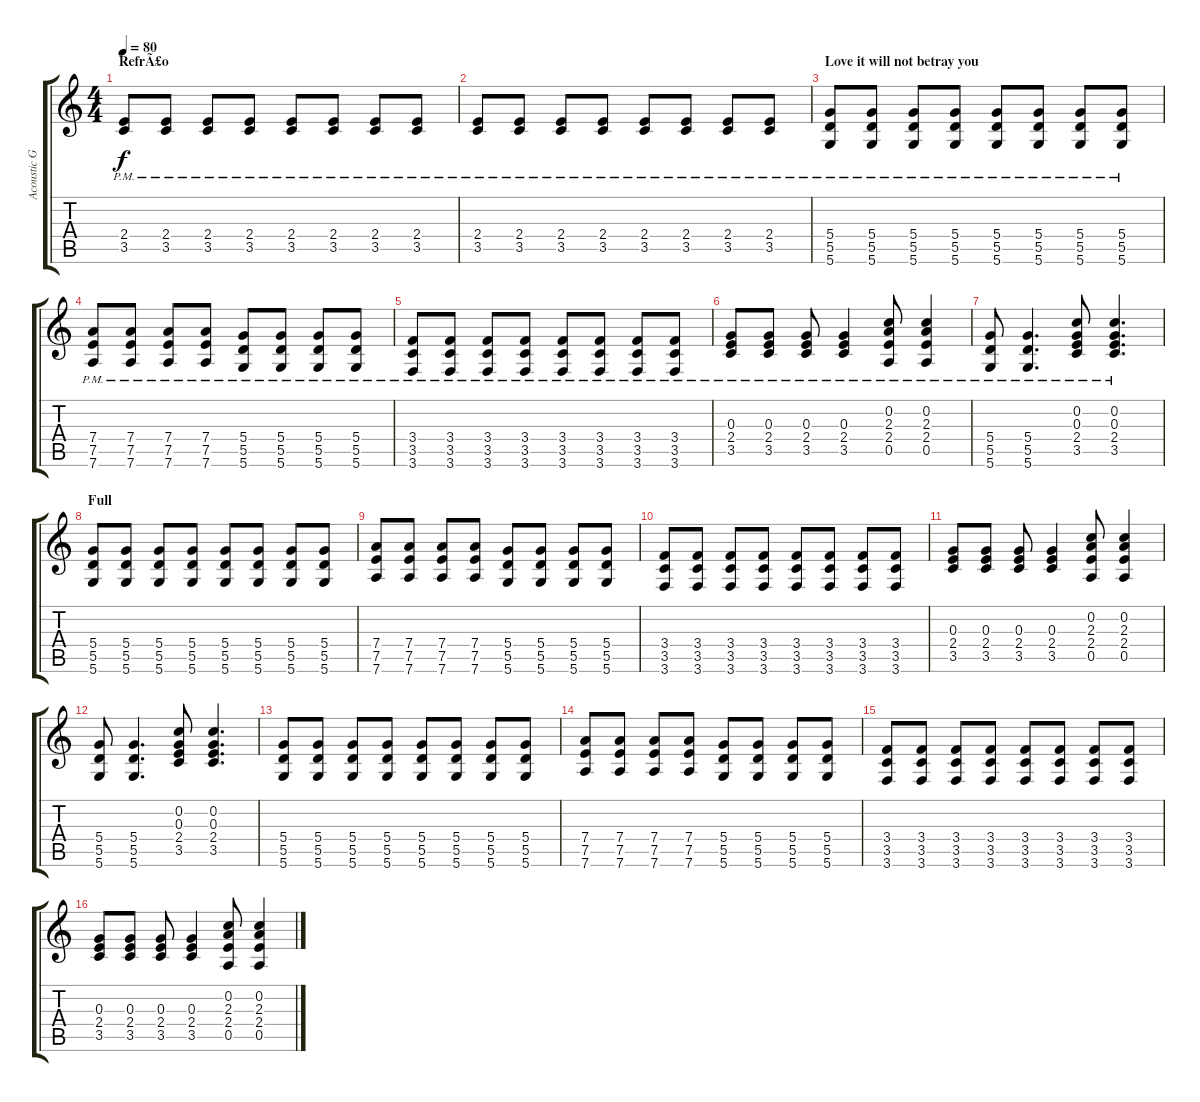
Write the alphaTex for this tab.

\track ("Acoustic Guitar" "Acoustic G") {instrument acousticguitarsteel}
\staff {score tabs}
\tuning (D4 C4 G3 D3 A2 D2) {hide}
\ts (4 4)
\section ("" "RefrÃ£o")
\tempo 80
\clef g2
\ks c
(2.4{pm} 3.5{pm}).8{dy f} (2.4{pm} 3.5{pm}).8 (2.4{pm} 3.5{pm}).8 (2.4{pm} 3.5{pm}).8 (2.4{pm} 3.5{pm}).8 (2.4{pm} 3.5{pm}).8 (2.4{pm} 3.5{pm}).8 (2.4{pm} 3.5{pm}).8 |
(2.4{pm} 3.5{pm}).8 (2.4{pm} 3.5{pm}).8 (2.4{pm} 3.5{pm}).8 (2.4{pm} 3.5{pm}).8 (2.4{pm} 3.5{pm}).8 (2.4{pm} 3.5{pm}).8 (2.4{pm} 3.5{pm}).8 (2.4{pm} 3.5{pm}).8 |
\section ("" "Love it will not betray you")
(5.4{pm} 5.5{pm} 5.6{pm}).8 (5.4{pm} 5.5{pm} 5.6{pm}).8 (5.4{pm} 5.5{pm} 5.6{pm}).8 (5.4{pm} 5.5{pm} 5.6{pm}).8 (5.4{pm} 5.5{pm} 5.6{pm}).8 (5.4{pm} 5.5{pm} 5.6{pm}).8 (5.4{pm} 5.5{pm} 5.6{pm}).8 (5.4{pm} 5.5{pm} 5.6{pm}).8 |
(7.4{pm} 7.5{pm} 7.6{pm}).8 (7.4{pm} 7.5{pm} 7.6{pm}).8 (7.4{pm} 7.5{pm} 7.6{pm}).8 (7.4{pm} 7.5{pm} 7.6{pm}).8 (5.4{pm} 5.5{pm} 5.6{pm}).8 (5.4{pm} 5.5{pm} 5.6{pm}).8 (5.4{pm} 5.5{pm} 5.6{pm}).8 (5.4{pm} 5.5{pm} 5.6{pm}).8 |
(3.4{pm} 3.5{pm} 3.6{pm}).8 (3.4{pm} 3.5{pm} 3.6{pm}).8 (3.4{pm} 3.5{pm} 3.6{pm}).8 (3.4{pm} 3.5{pm} 3.6{pm}).8 (3.4{pm} 3.5{pm} 3.6{pm}).8 (3.4{pm} 3.5{pm} 3.6{pm}).8 (3.4{pm} 3.5{pm} 3.6{pm}).8 (3.4{pm} 3.5{pm} 3.6{pm}).8 |
(0.3{pm} 2.4{pm} 3.5{pm}).8 (0.3{pm} 2.4{pm} 3.5{pm}).8 (0.3{pm} 2.4{pm} 3.5{pm}).8 (0.3{pm} 2.4{pm} 3.5{pm}).4 (0.2{pm} 2.3{pm} 2.4{pm} 0.5{pm}).8 (0.2{pm} 2.3{pm} 2.4{pm} 0.5{pm}).4 |
(5.4{pm} 5.5{pm} 5.6{pm}).8 (5.4{pm} 5.5{pm} 5.6{pm}).4{d} (0.2{pm} 0.3{pm} 2.4{pm} 3.5{pm}).8 (0.2{pm} 0.3{pm} 2.4{pm} 3.5{pm}).4{d} |
\section ("" "Full")
(5.4 5.5 5.6).8 (5.4 5.5 5.6).8 (5.4 5.5 5.6).8 (5.4 5.5 5.6).8 (5.4 5.5 5.6).8 (5.4 5.5 5.6).8 (5.4 5.5 5.6).8 (5.4 5.5 5.6).8 |
(7.4 7.5 7.6).8 (7.4 7.5 7.6).8 (7.4 7.5 7.6).8 (7.4 7.5 7.6).8 (5.4 5.5 5.6).8 (5.4 5.5 5.6).8 (5.4 5.5 5.6).8 (5.4 5.5 5.6).8 |
(3.4 3.5 3.6).8 (3.4 3.5 3.6).8 (3.4 3.5 3.6).8 (3.4 3.5 3.6).8 (3.4 3.5 3.6).8 (3.4 3.5 3.6).8 (3.4 3.5 3.6).8 (3.4 3.5 3.6).8 |
(0.3 2.4 3.5).8 (0.3 2.4 3.5).8 (0.3 2.4 3.5).8 (0.3 2.4 3.5).4 (0.2 2.3 2.4 0.5).8 (0.2 2.3 2.4 0.5).4 |
(5.4 5.5 5.6).8 (5.4 5.5 5.6).4{d} (0.2 0.3 2.4 3.5).8 (0.2 0.3 2.4 3.5).4{d} |
(5.4 5.5 5.6).8 (5.4 5.5 5.6).8 (5.4 5.5 5.6).8 (5.4 5.5 5.6).8 (5.4 5.5 5.6).8 (5.4 5.5 5.6).8 (5.4 5.5 5.6).8 (5.4 5.5 5.6).8 |
(7.4 7.5 7.6).8 (7.4 7.5 7.6).8 (7.4 7.5 7.6).8 (7.4 7.5 7.6).8 (5.4 5.5 5.6).8 (5.4 5.5 5.6).8 (5.4 5.5 5.6).8 (5.4 5.5 5.6).8 |
(3.4 3.5 3.6).8 (3.4 3.5 3.6).8 (3.4 3.5 3.6).8 (3.4 3.5 3.6).8 (3.4 3.5 3.6).8 (3.4 3.5 3.6).8 (3.4 3.5 3.6).8 (3.4 3.5 3.6).8 |
(0.3 2.4 3.5).8 (0.3 2.4 3.5).8 (0.3 2.4 3.5).8 (0.3 2.4 3.5).4 (0.2 2.3 2.4 0.5).8 (0.2 2.3 2.4 0.5).4
